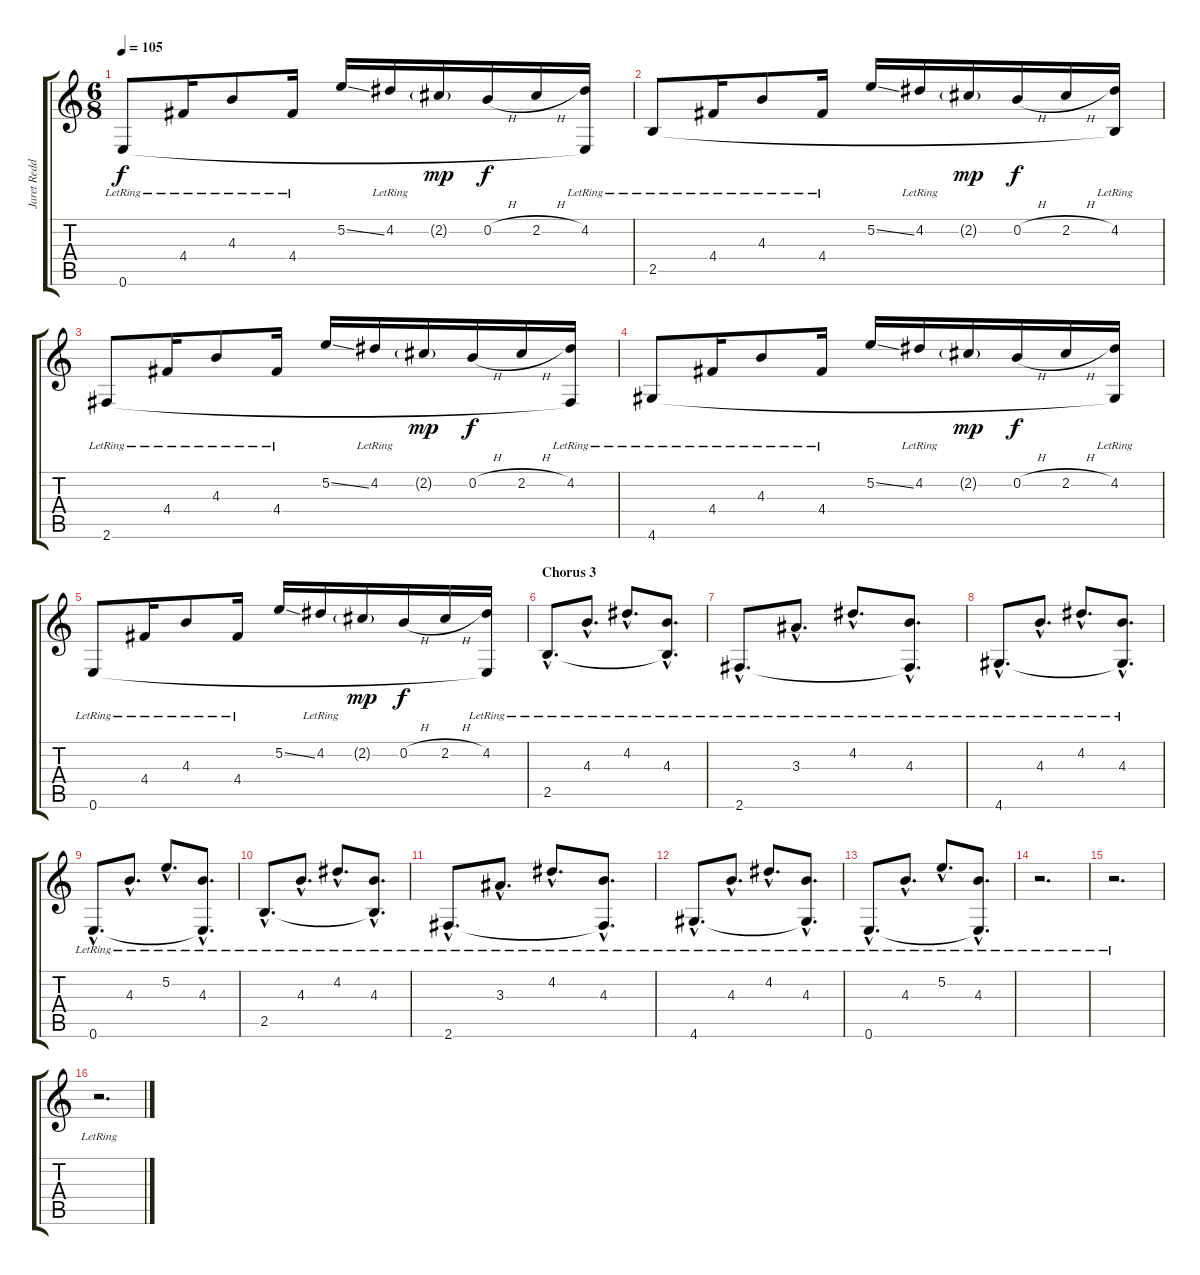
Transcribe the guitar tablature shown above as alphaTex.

\track ("Jaret Reddick - Lead Guitar" "Jaret Redd") {instrument distortionguitar}
\staff {score tabs}
\tuning (E4 B3 G3 D3 A2 E2) {hide}
\ts (6 8)
\tempo 105
\clef g2
\ks c
0.6{lr}.8{dy f volume 10 instrument electricguitarclean} 4.4{lr}.16 4.3{lr}.8 4.4{lr}.16 5.2{ss}.16 4.2{lr}.16 2.2{g}.16{dy mp} 0.2{h}.16{dy f} 2.2{h}.16 (4.2{lr} 0.6{t}).16 |
2.5{lr}.8{volume 10 instrument electricguitarclean} 4.4{lr}.16 4.3{lr}.8 4.4{lr}.16 5.2{ss}.16 4.2{lr}.16 2.2{g}.16{dy mp} 0.2{h}.16{dy f} 2.2{h}.16 (4.2{lr} 2.5{t}).16 |
2.6{lr}.8{volume 10 instrument electricguitarclean} 4.4{lr}.16 4.3{lr}.8 4.4{lr}.16 5.2{ss}.16 4.2{lr}.16 2.2{g}.16{dy mp} 0.2{h}.16{dy f} 2.2{h}.16 (4.2{lr} 2.6{t}).16 |
4.6{lr}.8{volume 10 instrument electricguitarclean} 4.4{lr}.16 4.3{lr}.8 4.4{lr}.16 5.2{ss}.16 4.2{lr}.16 2.2{g}.16{dy mp} 0.2{h}.16{dy f} 2.2{h}.16 (4.2{lr} 4.6{t}).16 |
0.6{lr}.8{volume 10 instrument electricguitarclean} 4.4{lr}.16 4.3{lr}.8 4.4{lr}.16 5.2{ss}.16 4.2{lr}.16 2.2{g}.16{dy mp} 0.2{h}.16{dy f} 2.2{h}.16 (4.2{lr} 0.6{t}).16 |
\section ("" "Chorus 3")
2.5{hac lr}.8{d volume 15 instrument electricguitarclean} 4.3{hac lr}.8{d} 4.2{hac lr}.8{d} (4.3{hac lr} 2.5{hac t}).8{d} |
2.6{hac lr}.8{d volume 15 instrument electricguitarclean} 3.3{hac lr}.8{d} 4.2{hac lr}.8{d} (4.3{hac lr} 2.6{hac t}).8{d} |
4.6{hac lr}.8{d volume 15 instrument electricguitarclean} 4.3{hac lr}.8{d} 4.2{hac lr}.8{d} (4.3{hac lr} 4.6{hac t}).8{d} |
0.6{hac lr}.8{d volume 15 instrument electricguitarclean} 4.3{hac lr}.8{d} 5.2{hac lr}.8{d} (4.3{hac lr} 0.6{hac t}).8{d} |
2.5{hac lr}.8{d volume 15 instrument electricguitarclean} 4.3{hac lr}.8{d} 4.2{hac lr}.8{d} (4.3{hac lr} 2.5{hac t}).8{d} |
2.6{hac lr}.8{d volume 15 instrument electricguitarclean} 3.3{hac lr}.8{d} 4.2{hac lr}.8{d} (4.3{hac lr} 2.6{hac t}).8{d} |
4.6{hac lr}.8{d volume 15 instrument electricguitarclean} 4.3{hac lr}.8{d} 4.2{hac lr}.8{d} (4.3{hac lr} 4.6{hac t}).8{d} |
0.6{hac lr}.8{d volume 15 instrument electricguitarclean} 4.3{hac lr}.8{d} 5.2{hac lr}.8{d} (4.3{hac lr} 0.6{hac t}).8{d} |
r.2{d} |
r.2{d} |
r.2{d}
